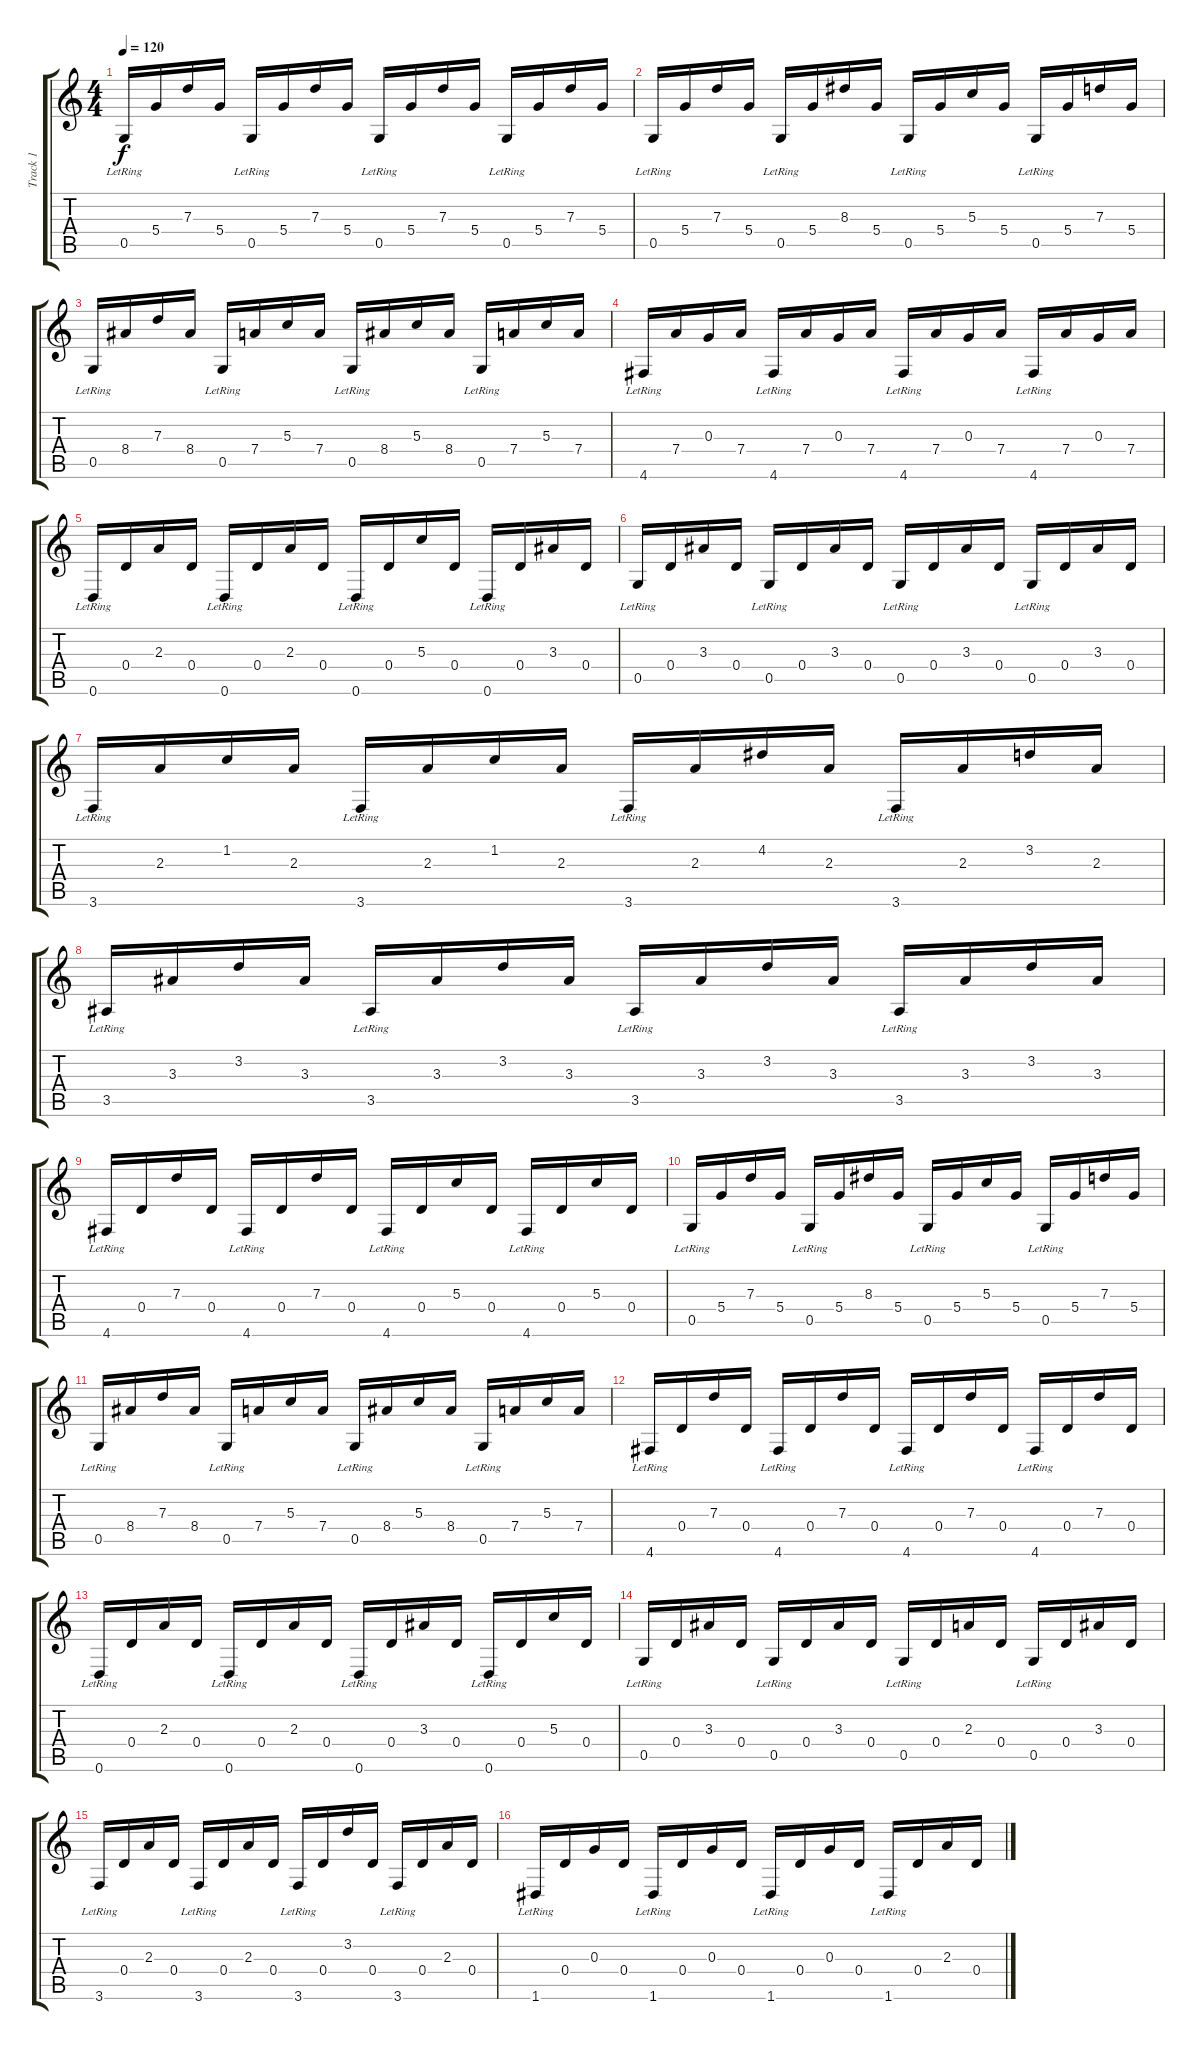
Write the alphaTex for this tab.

\track ("Track 1" "Track 1") {instrument acousticguitarnylon}
\staff {score tabs}
\tuning (E4 B3 G3 D3 G2 D2) {hide}
\ts (4 4)
\tempo 120
\clef g2
\ks c
0.5{lr}.16{dy f instrument acousticguitarnylon} 5.4.16 7.3.16 5.4.16 0.5{lr}.16 5.4.16 7.3.16 5.4.16 0.5{lr}.16 5.4.16 7.3.16 5.4.16 0.5{lr}.16 5.4.16 7.3.16 5.4.16 |
0.5{lr}.16 5.4.16 7.3.16 5.4.16 0.5{lr}.16 5.4.16 8.3.16 5.4.16 0.5{lr}.16 5.4.16 5.3.16 5.4.16 0.5{lr}.16 5.4.16 7.3.16 5.4.16 |
0.5{lr}.16 8.4.16 7.3.16 8.4.16 0.5{lr}.16 7.4.16 5.3.16 7.4.16 0.5{lr}.16 8.4.16 5.3.16 8.4.16 0.5{lr}.16 7.4.16 5.3.16 7.4.16 |
4.6{lr}.16 7.4.16 0.3.16 7.4.16 4.6{lr}.16 7.4.16 0.3.16 7.4.16 4.6{lr}.16 7.4.16 0.3.16 7.4.16 4.6{lr}.16 7.4.16 0.3.16 7.4.16 |
0.6{lr}.16 0.4.16 2.3.16 0.4.16 0.6{lr}.16 0.4.16 2.3.16 0.4.16 0.6{lr}.16 0.4.16 5.3.16 0.4.16 0.6{lr}.16 0.4.16 3.3.16 0.4.16 |
0.5{lr}.16 0.4.16 3.3.16 0.4.16 0.5{lr}.16 0.4.16 3.3.16 0.4.16 0.5{lr}.16 0.4.16 3.3.16 0.4.16 0.5{lr}.16 0.4.16 3.3.16 0.4.16 |
3.6{lr}.16 2.3.16 1.2.16 2.3.16 3.6{lr}.16 2.3.16 1.2.16 2.3.16 3.6{lr}.16 2.3.16 4.2.16 2.3.16 3.6{lr}.16 2.3.16 3.2.16 2.3.16 |
3.5{lr}.16 3.3.16 3.2.16 3.3.16 3.5{lr}.16 3.3.16 3.2.16 3.3.16 3.5{lr}.16 3.3.16 3.2.16 3.3.16 3.5{lr}.16 3.3.16 3.2.16 3.3.16 |
4.6{lr}.16 0.4.16 7.3.16 0.4.16 4.6{lr}.16 0.4.16 7.3.16 0.4.16 4.6{lr}.16 0.4.16 5.3.16 0.4.16 4.6{lr}.16 0.4.16 5.3.16 0.4.16 |
0.5{lr}.16 5.4.16 7.3.16 5.4.16 0.5{lr}.16 5.4.16 8.3.16 5.4.16 0.5{lr}.16 5.4.16 5.3.16 5.4.16 0.5{lr}.16 5.4.16 7.3.16 5.4.16 |
0.5{lr}.16 8.4.16 7.3.16 8.4.16 0.5{lr}.16 7.4.16 5.3.16 7.4.16 0.5{lr}.16 8.4.16 5.3.16 8.4.16 0.5{lr}.16 7.4.16 5.3.16 7.4.16 |
4.6{lr}.16 0.4.16 7.3.16 0.4.16 4.6{lr}.16 0.4.16 7.3.16 0.4.16 4.6{lr}.16 0.4.16 7.3.16 0.4.16 4.6{lr}.16 0.4.16 7.3.16 0.4.16 |
0.6{lr}.16 0.4.16 2.3.16 0.4.16 0.6{lr}.16 0.4.16 2.3.16 0.4.16 0.6{lr}.16 0.4.16 3.3.16 0.4.16 0.6{lr}.16 0.4.16 5.3.16 0.4.16 |
0.5{lr}.16 0.4.16 3.3.16 0.4.16 0.5{lr}.16 0.4.16 3.3.16 0.4.16 0.5{lr}.16 0.4.16 2.3.16 0.4.16 0.5{lr}.16 0.4.16 3.3.16 0.4.16 |
3.6{lr}.16 0.4.16 2.3.16 0.4.16 3.6{lr}.16 0.4.16 2.3.16 0.4.16 3.6{lr}.16 0.4.16 3.2.16 0.4.16 3.6{lr}.16 0.4.16 2.3.16 0.4.16 |
1.6{lr}.16 0.4.16 0.3.16 0.4.16 1.6{lr}.16 0.4.16 0.3.16 0.4.16 1.6{lr}.16 0.4.16 0.3.16 0.4.16 1.6{lr}.16 0.4.16 2.3.16 0.4.16
